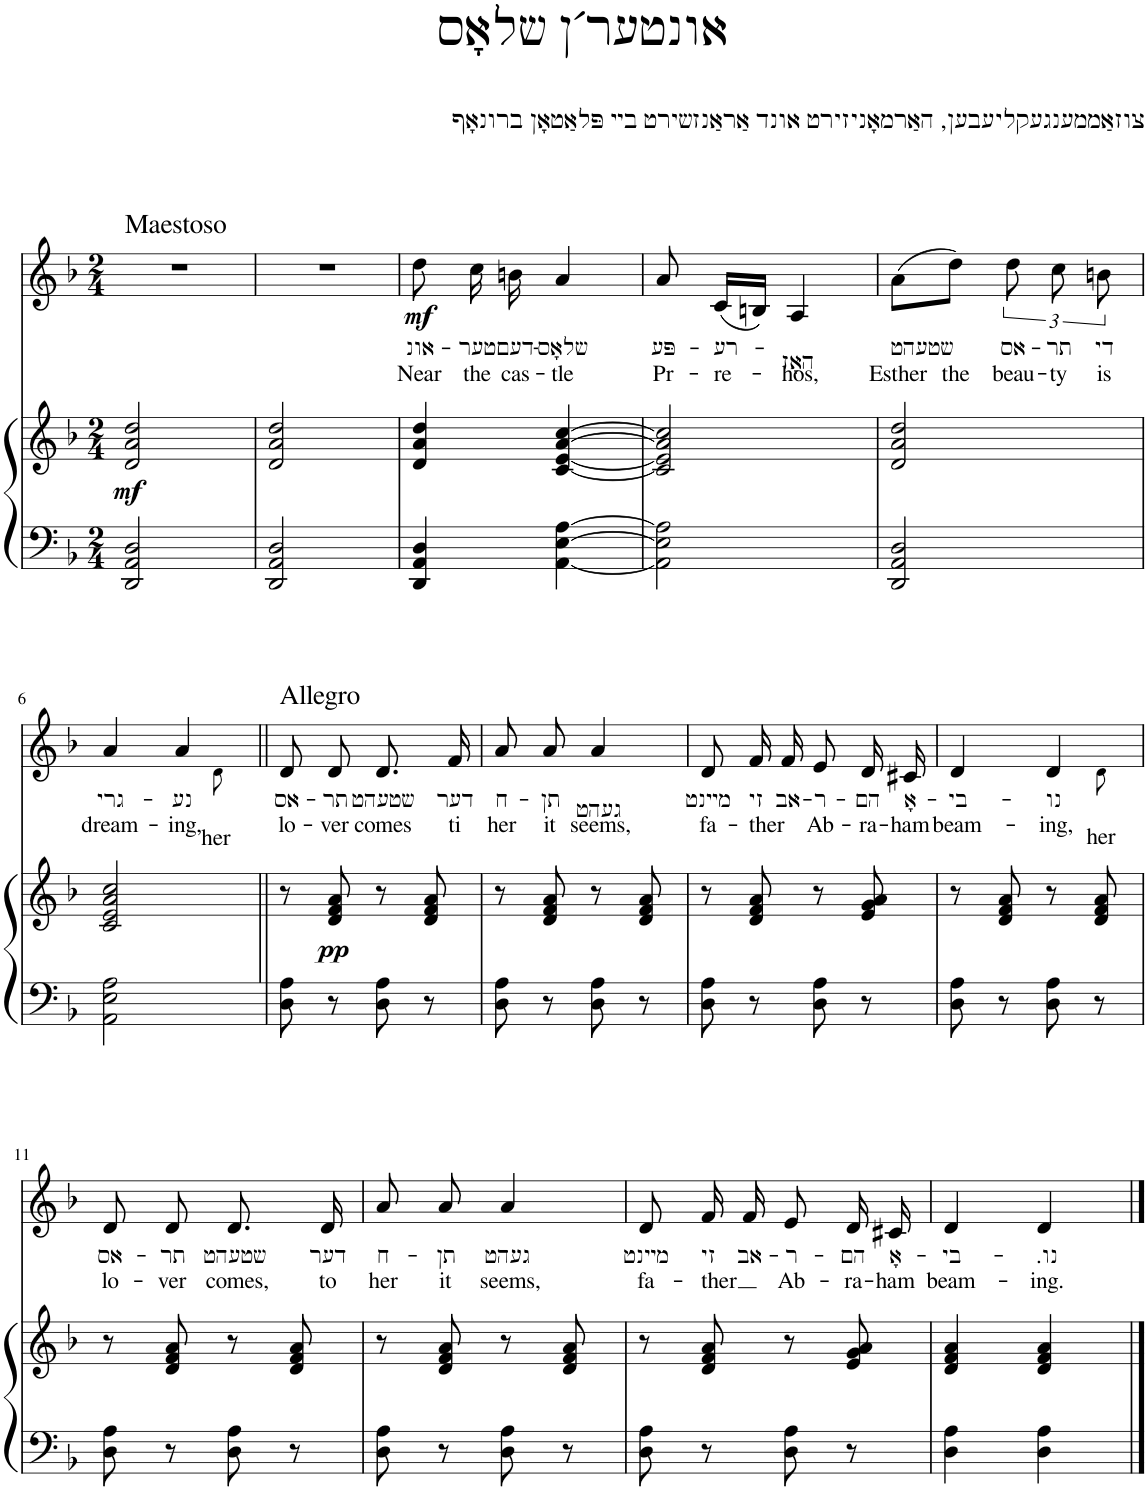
**kern	**kern	**dynam	**kern	**text	**text	**dynam
*part2	*part2	*part2	*part1	*part1	*part1	*part1
*staff3	*staff2	*staff2/3	*staff1	*staff1	*staff1	*staff1
*I"Klavier	*	*	*I"Piano	*	*	*
*	*	*	*I'Pno	*	*	*
*clefF4	*clefG2	*	*clefG2	*	*	*
*k[b-]	*k[b-]	*	*k[b-]	*	*	*
*M2/4	*M2/4	*	*M2/4	*	*	*
=1	=1	=1	=1	=1	=1	=1
!	!	!	!LO:TX:a:t=Maestoso	!	!	!
!	!	!LO:DY:b	!	!	!	!
2DD/ 2AA/ 2D/	2d/ 2a/ 2dd/	mf	2r	.	.	.
=2	=2	=2	=2	=2	=2	=2
2DD/ 2AA/ 2D/	2d/ 2a/ 2dd/	.	2r	.	.	.
=3	=3	=3	=3	=3	=3	=3
!	!	!	!	!LO:LY:b	!LO:LY:b	!LO:DY:b
4DD/ 4AA/ 4D/	4d/ 4a/ 4dd/	.	8dd\	אונ-	Near	mf
!	!	!	!	!LO:LY:b	!LO:LY:b	!
.	.	.	16cc\	-טער	the	.
!	!	!	!	!LO:LY:b	!LO:LY:b	!
.	.	.	16bn\	דעם-	cas-	.
!	!	!	!	!LO:LY:b	!LO:LY:b	!
[4AA\ [4E\ [4A\	[4c/ [4e/ [4a/ [4cc/	.	4a/	-שלאָס	-tle	.
=4	=4	=4	=4	=4	=4	=4
!	!	!	!	!LO:LY:b	!LO:LY:b	!
2AA\] 2E\] 2A\]	2c/] 2e/] 2a/] 2cc/]	.	8a/	פּע-	Pr-	.
!	!	!	!	!LO:LY:b	!LO:LY:b	!
.	.	.	(16c/LL	-רע-	-re-	.
.	.	.	16Bn/JJ)	.	.	.
!	!	!	!	!LO:LY:b	!LO:LY:b	!
.	.	.	4A/	-האָז	-hos,	.
=5	=5	=5	=5	=5	=5	=5
!	!	!	!	!LO:LY:b	!LO:LY:b	!
2DD/ 2AA/ 2D/	2d/ 2a/ 2dd/	.	(8a\L	-שטעהט	Esther	.
!	!	!	!	!	!LO:LY:b	!
.	.	.	8dd\J)	.	the	.
!	!	!	!	!LO:LY:b	!LO:LY:b	!
.	.	.	12dd\	אס-	beau-	.
!	!	!	!	!LO:LY:b	!LO:LY:b	!
.	.	.	12cc\	-תר	-ty	.
!	!	!	!	!LO:LY:b	!LO:LY:b	!
.	.	.	12bn\	די	is	.
!!LO:LB:g=z
=6	=6	=6	=6	=6	=6	=6
!	!	!	!	!LO:LY:b	!LO:LY:b	!
*	*	*	*^	*	*	*
2AA\ 2E\ 2A\	2c/ 2e/ 2a/ 2cc/	.	4a/	4.ryy	גרי-	dream-	.
!	!	!	!	!	!LO:LY:b	!LO:LY:b	!
.	.	.	4a/	.	-נע	-ing,	.
!	!	!	!	!	!LO:LY:b	!	!
.	.	.	.	8d!\	her	.	.
=7||	=7||	=7||	=7||	=7||	=7||	=7||	=7||
!	!	!	!LO:TX:a:t=Allegro	!	!	!	!
!	!	!	!	!	!LO:LY:b	!LO:LY:b	!
*	*	*	*v	*v	*	*	*
8D\ 8A\	8r	.	8d/	אס-	lo-	.
!	!	!LO:DY:b	!	!LO:LY:b	!LO:LY:b	!
8r	8d/ 8f/ 8a/	pp	8d/	-תר	-ver	.
!	!	!	!	!LO:LY:b	!LO:LY:b	!
8D\ 8A\	8r	.	8.d/	שטעהט	comes	.
8r	8d/ 8f/ 8a/	.	.	.	.	.
!	!	!	!	!LO:LY:b	!LO:LY:b	!
.	.	.	16f/	דער	ti	.
=8	=8	=8	=8	=8	=8	=8
!	!	!	!	!LO:LY:b	!LO:LY:b	!
8D\ 8A\	8r	.	8a/	ח-	her	.
!	!	!	!	!LO:LY:b	!LO:LY:b	!
8r	8d/ 8f/ 8a/	.	8a/	-תן	it	.
!	!	!	!	!LO:LY:b	!LO:LY:b	!
8D\ 8A\	8r	.	4a/	געהט	seems,	.
8r	8d/ 8f/ 8a/	.	.	.	.	.
=9	=9	=9	=9	=9	=9	=9
!	!	!	!	!LO:LY:b	!LO:LY:b	!
8D\ 8A\	8r	.	8d/	מײנט	fa-	.
!	!	!	!	!LO:LY:b	!LO:LY:b	!
8r	8d/ 8f/ 8a/	.	16f/	זי	-ther	.
!	!	!	!	!LO:LY:b	!	!
.	.	.	16f/	אב-	.	.
!	!	!	!	!LO:LY:b	!LO:LY:b	!
8D\ 8A\	8r	.	8e/	-ר-	Ab-	.
!	!	!	!	!LO:LY:b	!LO:LY:b	!
8r	8e/ 8g/ 8a/	.	16d/	-הם	-ra-	.
!	!	!	!	!LO:LY:b	!LO:LY:b	!
.	.	.	16c#X/	אָ-	-ham	.
=10	=10	=10	=10	=10	=10	=10
!	!	!	!	!LO:LY:b	!LO:LY:b	!
*	*	*	*^	*	*	*
8D\ 8A\	8r	.	4d/	4.ryy	-בי-	beam-	.
8r	8d/ 8f/ 8a/	.	.	.	.	.	.
!	!	!	!	!	!LO:LY:b	!LO:LY:b	!
8D\ 8A\	8r	.	4d/	.	-נו	-ing,	.
!	!	!	!	!	!LO:LY:b	!	!
8r	8d/ 8f/ 8a/	.	.	8d!\	her	.	.
!!LO:LB:g=z
=11	=11	=11	=11	=11	=11	=11	=11
!	!	!	!	!	!LO:LY:b	!LO:LY:b	!
*	*	*	*v	*v	*	*	*
8D\ 8A\	8r	.	8d/	אס-	lo-	.
!	!	!	!	!LO:LY:b	!LO:LY:b	!
8r	8d/ 8f/ 8a/	.	8d/	-תר	-ver	.
!	!	!	!	!LO:LY:b	!LO:LY:b	!
8D\ 8A\	8r	.	8.d/	שטעהט	comes,	.
8r	8d/ 8f/ 8a/	.	.	.	.	.
!	!	!	!	!LO:LY:b	!LO:LY:b	!
.	.	.	16d/	דער	to	.
=12	=12	=12	=12	=12	=12	=12
!	!	!	!	!LO:LY:b	!LO:LY:b	!
8D\ 8A\	8r	.	8a/	ח-	her	.
!	!	!	!	!LO:LY:b	!LO:LY:b	!
8r	8d/ 8f/ 8a/	.	8a/	-תן	it	.
!	!	!	!	!LO:LY:b	!LO:LY:b	!
8D\ 8A\	8r	.	4a/	געהט	seems,	.
8r	8d/ 8f/ 8a/	.	.	.	.	.
=13	=13	=13	=13	=13	=13	=13
!	!	!	!	!LO:LY:b	!LO:LY:b	!
8D\ 8A\	8r	.	8d/	מײנט	fa-	.
!	!	!	!	!LO:LY:b	!LO:LY:b	!
8r	8d/ 8f/ 8a/	.	16f/	זי	-ther	.
!	!	!	!	!LO:LY:b	!	!
.	.	.	16f/	אב-	.	.
!	!	!	!	!LO:LY:b	!LO:LY:b	!
8D\ 8A\	8r	.	8e/	ר-	Ab-	.
!	!	!	!	!LO:LY:b	!LO:LY:b	!
8r	8e/ 8g/ 8a/	.	16d/	-הם	-ra-	.
!	!	!	!	!LO:LY:b	!LO:LY:b	!
.	.	.	16c#X/	אָ-	-ham	.
=14	=14	=14	=14	=14	=14	=14
!	!	!	!	!LO:LY:b	!LO:LY:b	!
4D\ 4A\	4d/ 4f/ 4a/	.	4d/	-בי-	beam-	.
!	!	!	!	!LO:LY:b	!LO:LY:b	!
4D\ 4A\	4d/ 4f/ 4a/	.	4d/	-נו.	-ing.	.
==	==	==	==	==	==	==
*-	*-	*-	*-	*-	*-	*-
